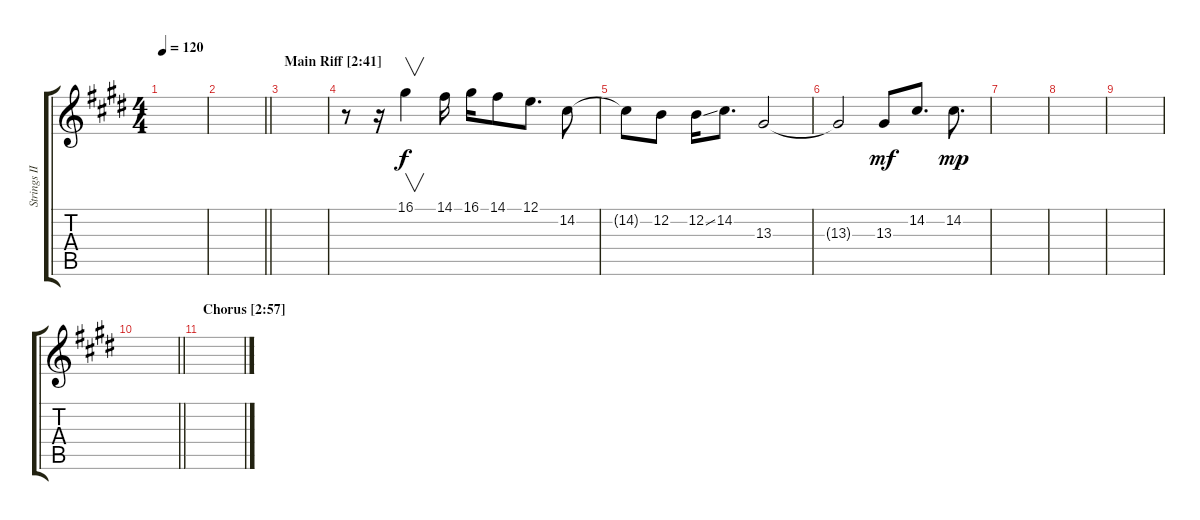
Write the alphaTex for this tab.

\track ("Strings II" "Strings II") {instrument stringensemble1}
\staff {score tabs}
\tuning (E4 B3 G3 D3 A2 E2) {hide}
\ts (4 4)
\tempo 120
\clef g2
\ks c#minor
|
\barLineRight lightlight
|
\section ("" "Main Riff [2:41]")
|
r.8 r.16 16.1.4{v dy f volume 10} 14.1.16 16.1.16 14.1.8 12.1.8{d} 14.2.8 |
14.2{t}.8 12.2.8 12.2{ss}.16 14.2.8{d} 13.3.2 |
13.3{t}.2 13.3.8{dy mf} 14.2.8{d} 14.2.8{d dy mp} |
|
|
|
\barLineRight lightlight
|
\section ("" "Chorus [2:57]")
